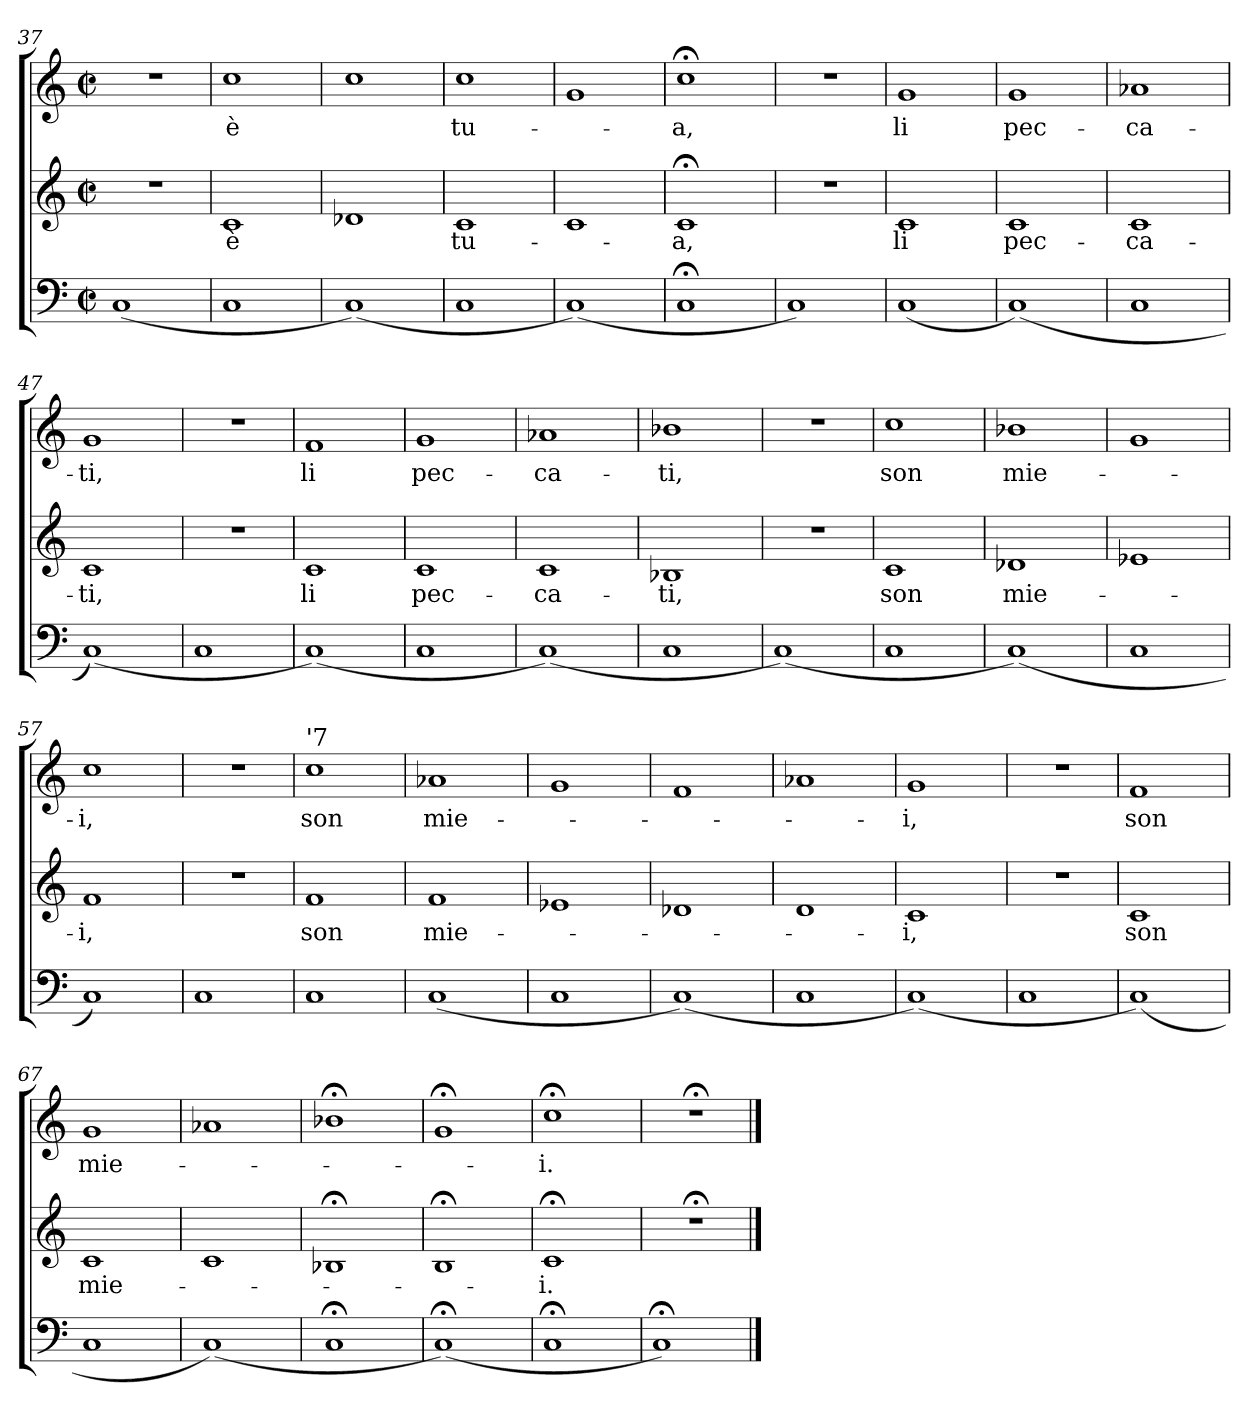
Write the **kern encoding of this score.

**kern	**kern	**text	**kern	**text
*part3	*part2	*part2	*part1	*part1
*staff3	*staff2	*staff2	*staff1	*staff1
*clefF4	*clefG2	*	*clefG2	*
*k[]	*k[]	*	*k[]	*
*C:	*C:	*	*C:	*
*M2/2	*M2/2	*	*M2/2	*
*met(c|)	*met(c|)	*	*met(c|)	*
=37	=37	=37	=37	=37
(<1C	1r	.	1r	.
=38	=38	=38	=38	=38
!	!	!LO:LY:b:rj	!	!LO:LY:b:rj
1C	1c	è	1cc	è
=39	=39	=39	=39	=39
(<1C)	1d-X	.	1cc	.
=40	=40	=40	=40	=40
!	!	!LO:LY:b	!	!LO:LY:b
1C	1c	tu-	1cc	tu-
=41	=41	=41	=41	=41
(<1C)	1c	.	1g	.
=42	=42	=42	=42	=42
!	!	!LO:LY:b	!	!LO:LY:b
1C;	1c;	-a,	1cc;<	-a,
=43	=43	=43	=43	=43
1C)	1r	.	1r	.
!!LO:LB:g=z
=44	=44	=44	=44	=44
!	!	!LO:LY:b	!	!LO:LY:b
(<1C	1c	li	1g	li
=45	=45	=45	=45	=45
!	!	!LO:LY:b	!	!LO:LY:b
(<1C)	1c	pec-	1g	pec-
=46	=46	=46	=46	=46
!	!	!LO:LY:b	!	!LO:LY:b
1C	1c	-ca-	1a-X	-ca-
=47	=47	=47	=47	=47
!	!	!LO:LY:b	!	!LO:LY:b
(<1C)	1c	-ti,	1g	-ti,
=48	=48	=48	=48	=48
1C	1r	.	1r	.
=49	=49	=49	=49	=49
!	!	!LO:LY:b	!	!LO:LY:b
(<1C)	1c	li	1f	li
=50	=50	=50	=50	=50
!	!	!LO:LY:b	!	!LO:LY:b
1C	1c	pec-	1g	pec-
=51	=51	=51	=51	=51
!	!	!LO:LY:b	!	!LO:LY:b
(<1C)	1c	-ca-	1a-X	-ca-
=52	=52	=52	=52	=52
!	!	!LO:LY:b	!	!LO:LY:b
1C	1B-X	-ti,	1b-X	-ti,
=53	=53	=53	=53	=53
(<1C)	1r	.	1r	.
=54	=54	=54	=54	=54
!	!	!LO:LY:b	!	!LO:LY:b
1C	1c	son	1cc	son
=55	=55	=55	=55	=55
!	!	!LO:LY:b	!	!LO:LY:b
(<1C)	1d-X	mie-	1b-X	mie-
=56	=56	=56	=56	=56
1C	1e-X	.	1g	.
=57	=57	=57	=57	=57
!	!	!LO:LY:b	!	!LO:LY:b
1C)	1f	-i,	1cc	-i,
=58	=58	=58	=58	=58
1C	1r	.	1r	.
!!LO:LB:g=z
=59	=59	=59	=59	=59
!	!	!	!LO:TX:a:t='7	!
!	!	!LO:LY:b	!	!LO:LY:b
1C	1f	son	1cc	son
=60	=60	=60	=60	=60
!	!	!LO:LY:b	!	!LO:LY:b
(<1C	1f	mie-	1a-X	mie-
=61	=61	=61	=61	=61
1C	1e-X	.	1g	.
=62	=62	=62	=62	=62
(<1C)	1d-X	.	1f	.
=63	=63	=63	=63	=63
1C	1d	.	1a-X	.
=64	=64	=64	=64	=64
!	!	!LO:LY:b	!	!LO:LY:b
(<1C)	1c	-i,	1g	-i,
=65	=65	=65	=65	=65
1C	1r	.	1r	.
=66	=66	=66	=66	=66
!	!	!LO:LY:b	!	!LO:LY:b
(<1C)	1c	son	1f	son
=67	=67	=67	=67	=67
!	!	!LO:LY:b	!	!LO:LY:b
1C	1c	mie-	1g	mie-
=68	=68	=68	=68	=68
(<1C)	1c	.	1a-X	.
=69	=69	=69	=69	=69
1C;	1B-X;	.	1b-X;<	.
=70	=70	=70	=70	=70
(<1C;)	1B;	.	1g;	.
=71	=71	=71	=71	=71
!	!	!LO:LY:b	!	!LO:LY:b
1C;	1c;	-i.	1cc;<	-i.
=72	=72	=72	=72	=72
1C;)	1r;<	.	1r;<	.
==	==	==	==	==
*-	*-	*-	*-	*-
